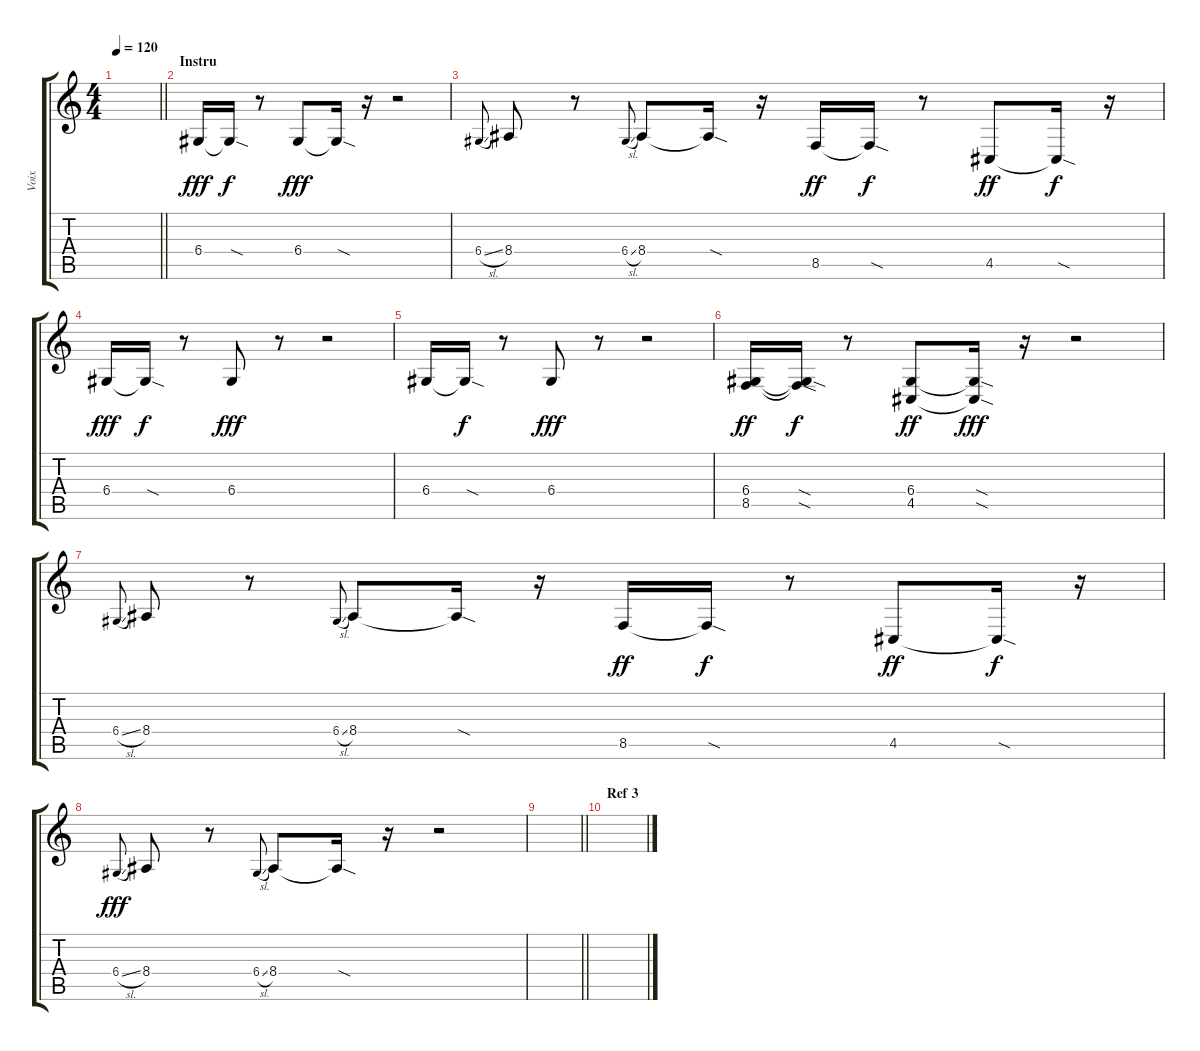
\track ("Voix" "Voix") {instrument clarinet}
\staff {score tabs}
\tuning (E4 B3 G3 D3 A2 E2) {hide}
\ts (4 4)
\tempo 120
\clef g2
\barLineRight lightlight
\ks c
|
\section ("" "Instru")
6.4.16{dy fff balance 1} 6.4{sod t}.16{dy f} r.8 6.4.8{dy fff} 6.4{sod t}.16 r.16 r.2 |
6.4{sl}.8{gr onbeat} 8.4.8 r.8 6.4{sl}.8{gr onbeat} 8.4.8 8.4{sod t}.16 r.16 8.5.16{dy ff} 8.5{sod t}.16{dy f} r.8 4.5.8{dy ff} 4.5{sod t}.16{dy f} r.16 |
6.4.16{dy fff} 6.4{sod t}.16{dy f} r.8 6.4.8{dy fff} r.8 r.2 |
6.4.16 6.4{sod t}.16{dy f} r.8 6.4.8{dy fff} r.8 r.2 |
(6.4 8.5).16{dy ff} (6.4{sod t} 8.5{sod t}).16{dy f} r.8 (6.4 4.5).8{dy ff} (6.4{sod t} 4.5{sod t}).16{dy fff} r.16 r.2 |
6.4{sl}.8{gr onbeat} 8.4.8 r.8 6.4{sl}.8{gr onbeat} 8.4.8 8.4{sod t}.16 r.16 8.5.16{dy ff} 8.5{sod t}.16{dy f} r.8 4.5.8{dy ff} 4.5{sod t}.16{dy f} r.16 |
6.4{sl}.8{gr onbeat dy fff} 8.4.8 r.8 6.4{sl}.8{gr onbeat} 8.4.8 8.4{sod t}.16 r.16 r.2 |
\barLineRight lightlight
|
\section ("" "Ref 3")
